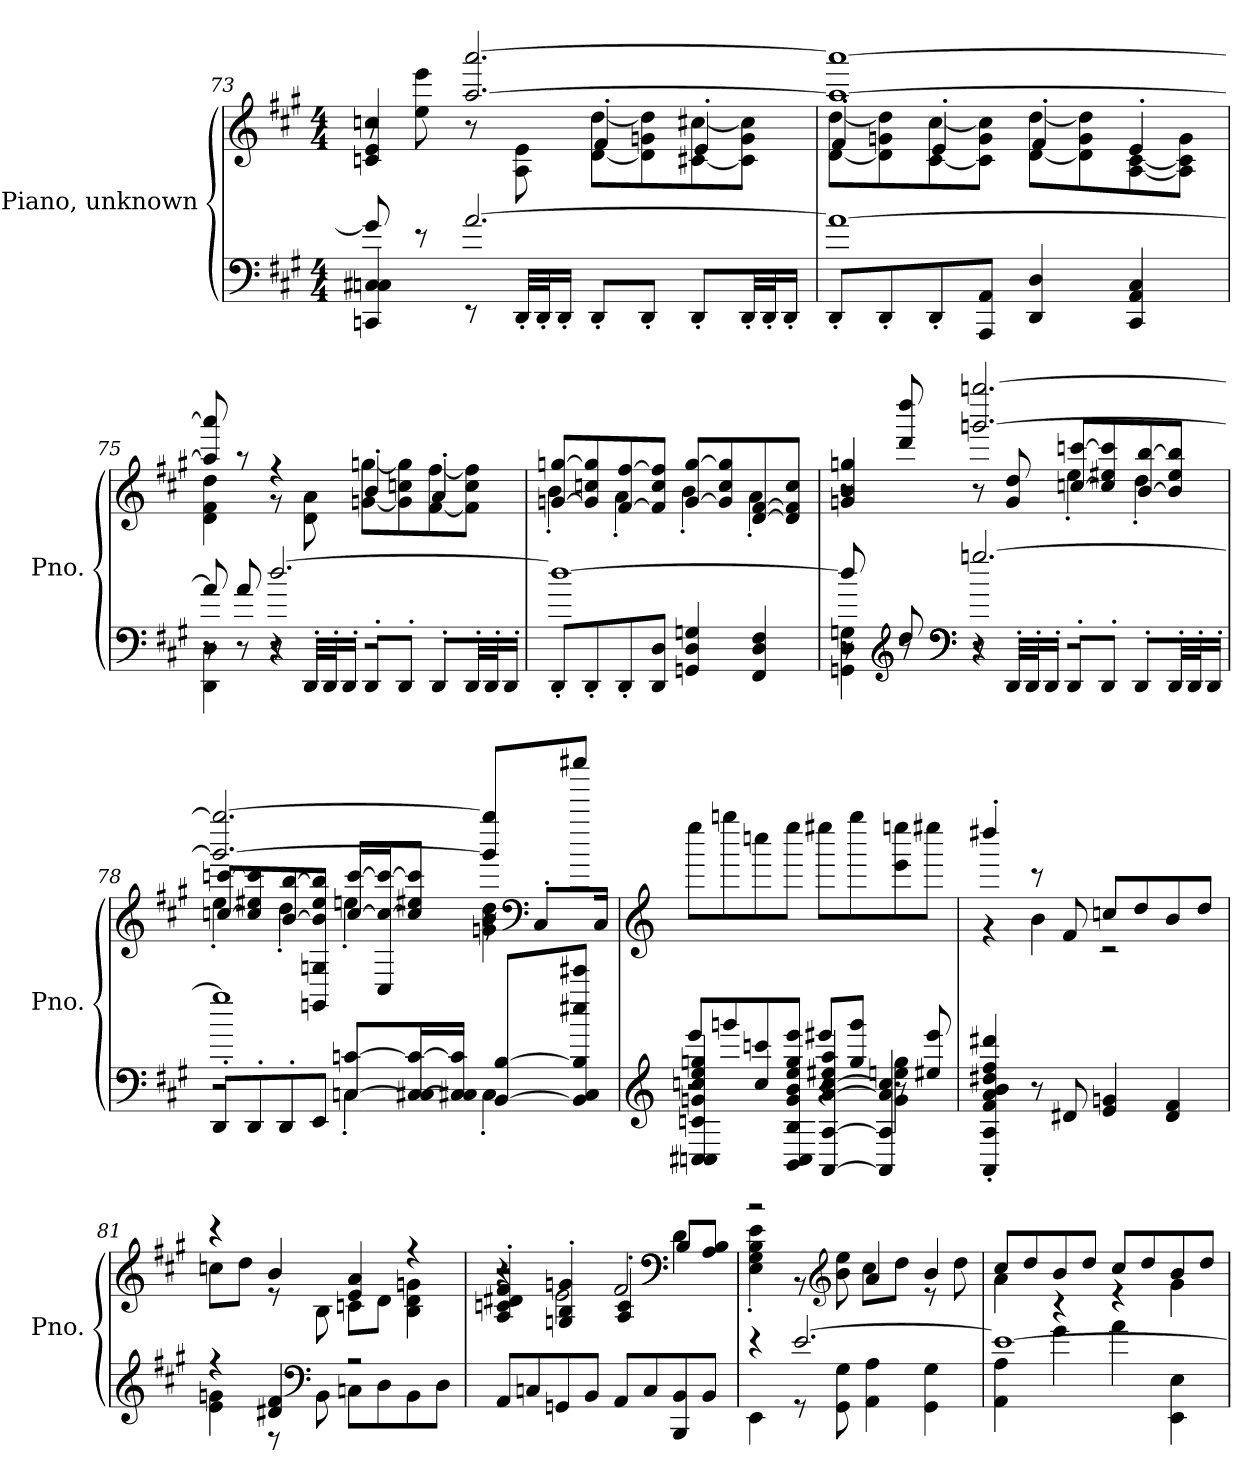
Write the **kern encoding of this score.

**kern	**kern
*part1	*part1
*staff2	*staff1
*I"Piano, unknown	*
*I'Pno.	*
!!LO:LB:g=z
*clefF4	*clefG2
*k[f#c#g#]	*k[f#c#g#]
*M4/4	*M4/4
=73	=73
*^	*^
*	*	*	*^
8g/]	4CCn/ 4Cn/ 4C#X/	4cn/ 4e/ 4ccn/	8r	2r
8r	.	.	8ee\ 8eee\	.
[2.a/	8r	[2.aa/ [2.aaa/	8r	.
.	32DD'/LLL	.	8A\ 8e\	.
.	32DD'/J	.	.	.
.	16DD'/JJ	.	.	.
.	8DD'/L	.	[8d\ [8dd\L	4f#'/
.	8DD'/J	.	8d\] 8gn\ 8dd\]	.
.	8DD'/L	.	[8c#X\ [8cc#X\	4e'/
.	32DD'/LL	.	8c#\] 8g\ 8cc#\]J	.
.	32DD'/J	.	.	.
.	16DD'/JJ	.	.	.
=74	=74	=74	=74	=74
1a_	8DD'/L	1aa_ 1aaa_	[8d\ [8dd\L	4f#'/
.	8DD'/	.	8d\] 8gn\ 8dd\]	.
.	8DD'/	.	[8c#\ [8cc#\	4e'/
.	8AAA/ 8AA/J	.	8c#\] 8g\ 8cc#\]J	.
.	4DD/ 4D/	.	[8d\ [8dd\L	4f#'/
.	.	.	8d\] 8g\ 8dd\]	.
.	4CC#/ 4AA/ 4C#/	.	[8A\ [8c#\	4e'/
.	.	.	8A\] 8c#\] 8g\J	.
*	*	*	*v	*v
!!LO:LB:g=z
=75	=75	=75	=75
*	*^	*	*
8a/]	4DD\ 4D\	8r	8aa/] 8aaa/]	4d\ 4f#\ 4dd\
8r	.	8a/	8r	.
[2.dd/	4r	8r	4r	8r
.	.	32DD'/LLL	.	8d\ 8a\
.	.	32DD'/J	.	.
.	.	16DD'/JJ	.	.
.	2r	8DD'/L	4b'/	[8gn\ [8ggn\L
.	.	8DD'/J	.	8g\] 8ccn\ 8gg\]
.	.	8DD'/L	4a'/	[8f#\ [8ff#\
.	.	32DD'/LL	.	8f#\] 8cc\ 8ff#\]J
.	.	32DD'/J	.	.
.	.	16DD'/JJ	.	.
*	*v	*v	*	*
=76	=76	=76	=76
1dd_	8DD'/L	[8gn/ [8ggn/L	4b'\
.	8DD'/	8g/] 8ccn/ 8gg/]	.
.	8DD'/	[8f#/ [8ff#/	4a'\
.	8DD/ 8D/J	8f#/] 8cc/ 8ff#/]J	.
.	4GGn/ 4D/ 4Gn/	[8g/ [8gg/L	4b'\
.	.	8g/] 8cc/ 8gg/]	.
.	4FF#/ 4D/ 4F#/	[8d/ [8f#/	4a'\
.	.	8d/] 8f#/] 8cc/J	.
!!LO:LB:g=z
=77	=77	=77	=77
*	*^	*	*^
8dd/]	4GGn\ 4D\ 4Gn\	8r	4gn/ 4b/ 4ggn/	2r	8r
*clefG2	*	*	*	*	*
8r	.	8dd/	.	.	8ddd/ 8dddd/
*clefF4	*	*	*	*	*
[2.ggn/	4r	8r	[2.gggn/ [2.ggggn/	.	8r
.	.	32DD'/LLL	.	.	8g/ 8dd/
.	.	32DD'/J	.	.	.
.	.	16DD'/JJ	.	.	.
.	2r	8DD'/L	.	4ee'\	[8ccn/ [8cccn/L
.	.	8DD'/J	.	.	8cc/] 8ee#X/ 8ccc/]
.	.	8DD'/L	.	4dd'\	[8b/ [8bb/
.	.	32DD'/LL	.	.	8b/] 8ee#/ 8bb/]J
.	.	32DD'/J	.	.	.
.	.	16DD'/JJ	.	.	.
!!LO:LB:g=z	!!	!!
=78	=78	=78	=78	=78	=78
1gg]	2r	8DD'/L	2.ggg/_ 2.gggg/_	4ee'\	[8ccn/ [8cccn/L
.	.	8DD'/	.	.	8cc/] 8ee#X/ 8ccc/]
.	.	8DD'/	.	4dd'\	[8b/ [8bb/
.	.	8EE/J	.	.	8GGn/ 8Gn/ 8b/] 8ee#/ 8bb/]J
.	4C#'\	[8Cn/ [8cn/L	.	4een'\	[16cc/ [16ccc/LL
.	.	.	.	.	16C#/ 16cc/_ 16ccc/_J
.	.	16C/_ 16C#X/ 16c/_L	.	.	8cc/] 8ee#X/ 8ccc/]J
.	.	16C/] 16C#X/ 16c/]JJ	.	.	.
.	4C#'\	[8BB/ [8B/L	8ggg/] 8gggg/]L	4gn\ 4b\ 4dd\	16r
*	*	*	*clefF4	*	*
.	.	.	.	.	8C#'/L
.	.	8BB/] 8C#/ 8B/] 8ee#X/ 8eee#X/J	8eeee#X/J	.	.
.	.	.	.	.	16C#/Jk
*	*	*	*v	*v	*v
=79	=79	=79	=79
*clefG2	*	*	*clefG2
8eee/L	2r	4Cn/ 4C#X/ 4cn/ 4gn/ 4ccn/ 4ee/ 4ggn/	8eeee\L
8gggn/	.	.	8ggggn\
8cccn/	.	4cc/	8ccccn\
8BB/ 8C#/ 8B/ 8g/ 8b/ 8ee/ 8gg/ 8eee/J	.	.	8eeee\J
8eee#X/L	4r	[4AA/ [4A/ [4a/ [4cc/ 4ee#X/ 4aa/	8eeee#X\L
8gg/ 8ggg/J	.	.	8gggg\
8r	4g\ 4een\ 4gg\	4AA/] 4A/] 4a/] 4cc/]	8eee\ 8eeeen\
8ee#X/ 8eee#/	.	.	8eeee#X\J
*v	*v	*v	*
!!LO:PB:g=z
=80	=80
*	*^
4AA/' 4A/' 4f#/' 4a/' 4b/' 4dd#X/' 4ff#/' 4ddd#X/'	4dddd#X'/	4r
8r	8r	4b\
8d#X/	8f#/	.
4e/ 4gn/	8ccn/L	2r
.	8dd/	.
4d#/ 4f#/	8b/	.
.	8dd/J	.
=81	=81	=81
*^	*	*
4r	4e\ 4gn\	4r	8ccn\L
.	.	.	8dd\J
4d#X/ 4f#/	8r	4b/	8r
*clefF4	*	*	*
.	8BB\	.	8B\
2r	8Cn\L	4e/ 4a/	8cn\L
.	8D\	.	8d\J
.	8BB\	4r	4B\ 4d\ 4gn\
.	8D\J	.	.
*v	*v	*	*
=82	=82	=82
*	*	*^
8AA/L	2r	4r	4A/' 4cn/' 4d#X/' 4f#/'
8Cn/	.	.	.
8GGn/	.	2e\	4Gn/' 4B/' 4gn/'
8BB/J	.	.	.
8AA/L	2f#/	.	4A/' 4c/'
8C/	.	.	.
*	*clefF4	*	*
8BBB/ 8BB/	.	4d#\	8B/L
8BB/J	.	.	8A/ 8B/J
*	*	*v	*v
!!LO:LB:g=z
=83	=83	=83
*^	*	*
4r	4EE\	2r	4E\' 4G#\' 4B\' 4e\'
[2.e/	8r	.	8r
*	*	*clefG2	*
.	8GG#\ 8G#\	.	8b\ 8ee\
.	4AA\ 4A\	4a/	8cc#\L
.	.	.	8dd\J
.	4GG#\ 4G#\	4b/	8r
.	.	.	8dd\
=84	=84	=84	=84
1e_	4AA\ 4A\	8cc#/L	4a\
.	.	8dd/	.
.	4g#\	8b/	4r
.	.	8dd/J	.
.	4a\	8cc#/L	4r
.	.	8dd/	.
.	4EE\ 4E\	8b/	4g#\
.	.	8dd/J	.
*v	*v	*	*
*	*v	*v
=	=
*-	*-
